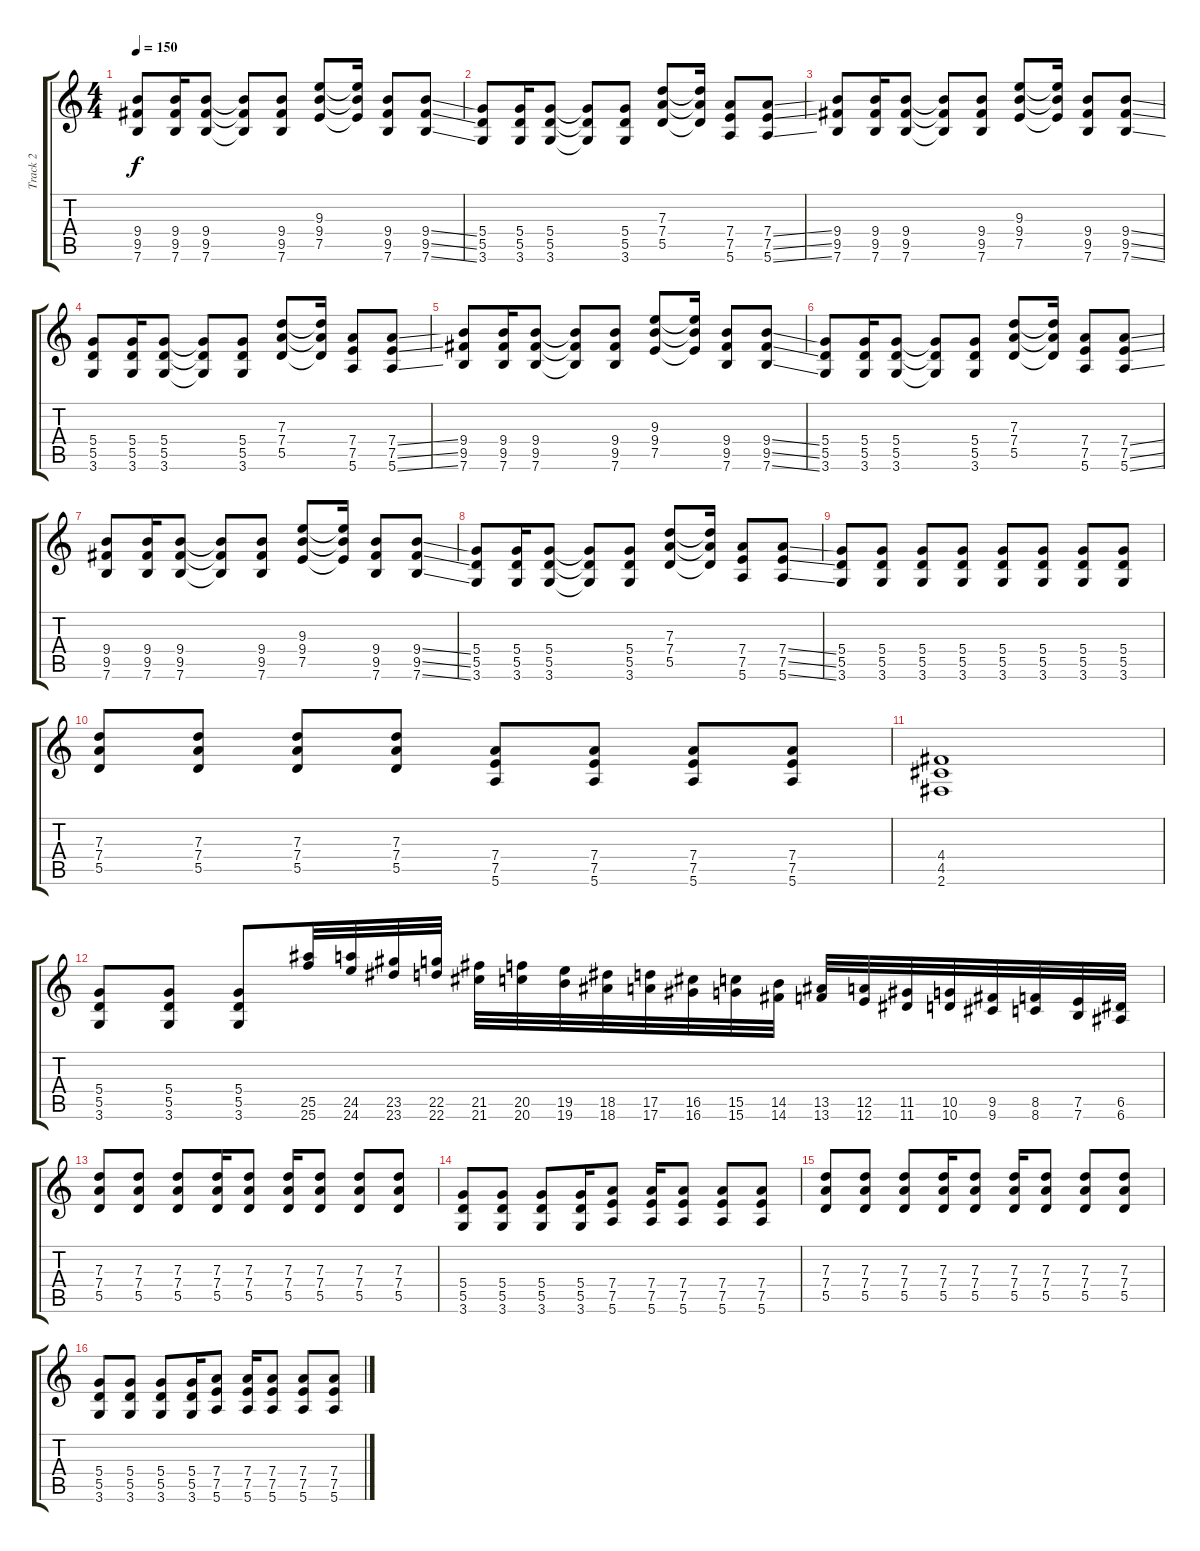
\track ("Track 2" "Track 2") {instrument overdrivenguitar}
\staff {score tabs}
\tuning (E4 B3 G3 D3 A2 E2) {hide}
\ts (4 4)
\tempo 150
\clef g2
\ks c
(9.4 9.5 7.6).8{dy f} (9.4 9.5 7.6).16 (9.4 9.5 7.6).8 (9.4{t} 9.5{t} 7.6{t}).8 (9.4 9.5 7.6).8 (9.3 9.4 7.5).8 (9.3{t} 9.4{t} 7.5{t}).16 (9.4 9.5 7.6).8 (9.4{ss} 9.5{ss} 7.6{ss}).8 |
(5.4 5.5 3.6).8 (5.4 5.5 3.6).16 (5.4 5.5 3.6).8 (5.4{t} 5.5{t} 3.6{t}).8 (5.4 5.5 3.6).8 (7.3 7.4 5.5).8 (7.3{t} 7.4{t} 5.5{t}).16 (7.4 7.5 5.6).8 (7.4{ss} 7.5{ss} 5.6{ss}).8 |
(9.4 9.5 7.6).8 (9.4 9.5 7.6).16 (9.4 9.5 7.6).8 (9.4{t} 9.5{t} 7.6{t}).8 (9.4 9.5 7.6).8 (9.3 9.4 7.5).8 (9.3{t} 9.4{t} 7.5{t}).16 (9.4 9.5 7.6).8 (9.4{ss} 9.5{ss} 7.6{ss}).8 |
(5.4 5.5 3.6).8 (5.4 5.5 3.6).16 (5.4 5.5 3.6).8 (5.4{t} 5.5{t} 3.6{t}).8 (5.4 5.5 3.6).8 (7.3 7.4 5.5).8 (7.3{t} 7.4{t} 5.5{t}).16 (7.4 7.5 5.6).8 (7.4{ss} 7.5{ss} 5.6{ss}).8 |
(9.4 9.5 7.6).8 (9.4 9.5 7.6).16 (9.4 9.5 7.6).8 (9.4{t} 9.5{t} 7.6{t}).8 (9.4 9.5 7.6).8 (9.3 9.4 7.5).8 (9.3{t} 9.4{t} 7.5{t}).16 (9.4 9.5 7.6).8 (9.4{ss} 9.5{ss} 7.6{ss}).8 |
(5.4 5.5 3.6).8 (5.4 5.5 3.6).16 (5.4 5.5 3.6).8 (5.4{t} 5.5{t} 3.6{t}).8 (5.4 5.5 3.6).8 (7.3 7.4 5.5).8 (7.3{t} 7.4{t} 5.5{t}).16 (7.4 7.5 5.6).8 (7.4{ss} 7.5{ss} 5.6{ss}).8 |
(9.4 9.5 7.6).8 (9.4 9.5 7.6).16 (9.4 9.5 7.6).8 (9.4{t} 9.5{t} 7.6{t}).8 (9.4 9.5 7.6).8 (9.3 9.4 7.5).8 (9.3{t} 9.4{t} 7.5{t}).16 (9.4 9.5 7.6).8 (9.4{ss} 9.5{ss} 7.6{ss}).8 |
(5.4 5.5 3.6).8 (5.4 5.5 3.6).16 (5.4 5.5 3.6).8 (5.4{t} 5.5{t} 3.6{t}).8 (5.4 5.5 3.6).8 (7.3 7.4 5.5).8 (7.3{t} 7.4{t} 5.5{t}).16 (7.4 7.5 5.6).8 (7.4{ss} 7.5{ss} 5.6{ss}).8 |
(5.4 5.5 3.6).8 (5.4 5.5 3.6).8 (5.4 5.5 3.6).8 (5.4 5.5 3.6).8 (5.4 5.5 3.6).8 (5.4 5.5 3.6).8 (5.4 5.5 3.6).8 (5.4 5.5 3.6).8 |
(7.3 7.4 5.5).8 (7.3 7.4 5.5).8 (7.3 7.4 5.5).8 (7.3 7.4 5.5).8 (7.4 7.5 5.6).8 (7.4 7.5 5.6).8 (7.4 7.5 5.6).8 (7.4 7.5 5.6).8 |
(4.4 4.5 2.6).1 |
(5.4 5.5 3.6).8 (5.4 5.5 3.6).8 (5.4 5.5 3.6).8 (25.5 25.6).32 (24.5 24.6).32 (23.5 23.6).32 (22.5 22.6).32 (21.5 21.6).32 (20.5 20.6).32 (19.5 19.6).32 (18.5 18.6).32 (17.5 17.6).32 (16.5 16.6).32 (15.5 15.6).32 (14.5 14.6).32 (13.5 13.6).32 (12.5 12.6).32 (11.5 11.6).32 (10.5 10.6).32 (9.5 9.6).32 (8.5 8.6).32 (7.5 7.6).32 (6.5 6.6).32 |
(7.3 7.4 5.5).8 (7.3 7.4 5.5).8 (7.3 7.4 5.5).8 (7.3 7.4 5.5).16 (7.3 7.4 5.5).8 (7.3 7.4 5.5).16 (7.3 7.4 5.5).8 (7.3 7.4 5.5).8 (7.3 7.4 5.5).8 |
(5.4 5.5 3.6).8 (5.4 5.5 3.6).8 (5.4 5.5 3.6).8 (5.4 5.5 3.6).16 (7.4 7.5 5.6).8 (7.4 7.5 5.6).16 (7.4 7.5 5.6).8 (7.4 7.5 5.6).8 (7.4 7.5 5.6).8 |
(7.3 7.4 5.5).8 (7.3 7.4 5.5).8 (7.3 7.4 5.5).8 (7.3 7.4 5.5).16 (7.3 7.4 5.5).8 (7.3 7.4 5.5).16 (7.3 7.4 5.5).8 (7.3 7.4 5.5).8 (7.3 7.4 5.5).8 |
(5.4 5.5 3.6).8 (5.4 5.5 3.6).8 (5.4 5.5 3.6).8 (5.4 5.5 3.6).16 (7.4 7.5 5.6).8 (7.4 7.5 5.6).16 (7.4 7.5 5.6).8 (7.4 7.5 5.6).8 (7.4 7.5 5.6).8
